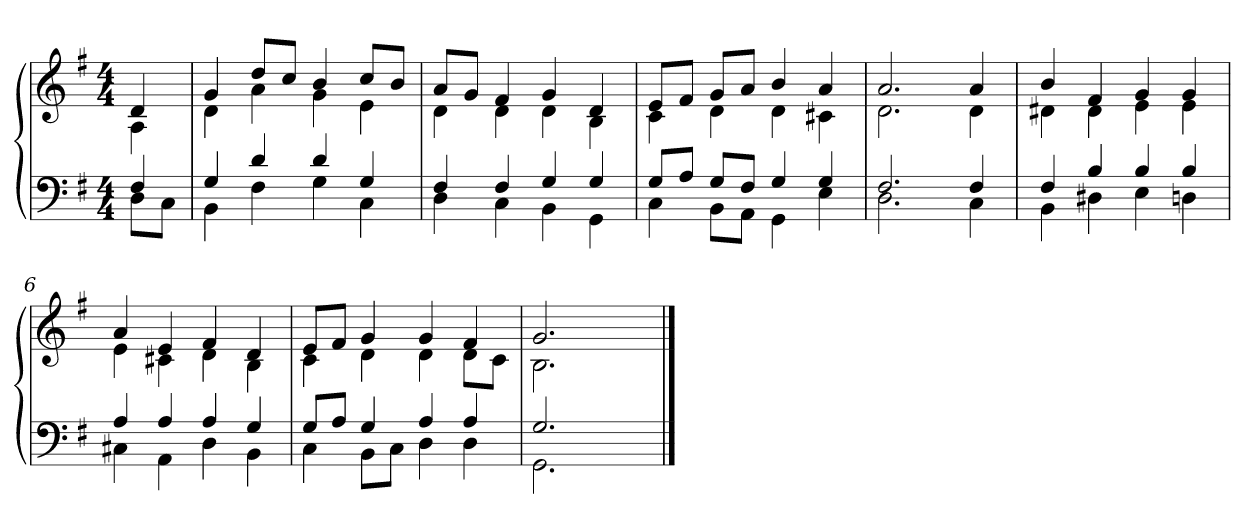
**kern	**kern
*part1	*part1
*staff2	*staff1
*clefF4	*clefG2
*k[f#]	*k[f#]
*G:	*G:
*M4/4	*M4/4
=	=
*^	*^
4F#/	8D\L	4d/	4A\
.	8C\J	.	.
=1	=1	=1	=1
4G/	4BB\	4g/	4d\
4d/	4F#\	8dd/L	4a\
.	.	8cc/J	.
4d/	4G\	4b/	4g\
4G/	4C\	8cc/L	4e\
.	.	8b/J	.
=2	=2	=2	=2
4F#/	4D\	8a/L	4d\
.	.	8g/J	.
4F#/	4C\	4f#/	4d\
4G/	4BB\	4g/	4d\
4G/	4GG\	4d/	4B\
=3	=3	=3	=3
8G/L	4C\	8e/L	4c\
8A/J	.	8f#/J	.
8G/L	8BB\L	8g/L	4d\
8F#/J	8AA\J	8a/J	.
4G/	4GG\	4b/	4d\
4G/	4E\	4a/	4c#X\
=4	=4	=4	=4
2.F#/	2.D\	2.a/	2.d\
4F#/	4C\	4a/	4d\
!!LO:LB:g=z	!!
=5	=5	=5	=5
4F#/	4BB\	4b/	4d#X\
4B/	4D#X\	4f#/	4d#\
4B/	4E\	4g/	4e\
4B/	4Dn\	4g/	4e\
=6	=6	=6	=6
4A/	4C#X\	4a/	4e\
4A/	4AA\	4e/	4c#X\
4A/	4D\	4f#/	4d\
4G/	4BB\	4d/	4B\
=7	=7	=7	=7
8G/L	4C\	8e/L	4c\
8A/J	.	8f#/J	.
4G/	8BB\L	4g/	4d\
.	8C\J	.	.
4A/	4D\	4g/	4d\
4A/	4D\	4f#/	8d\L
.	.	.	8c\J
=8	=8	=8	=8
2.G/	2.GG\	2.g/	2.B\
4ryy	4ryy	4ryy	4ryy
*v	*v	*	*
*	*v	*v
==	==
*-	*-
